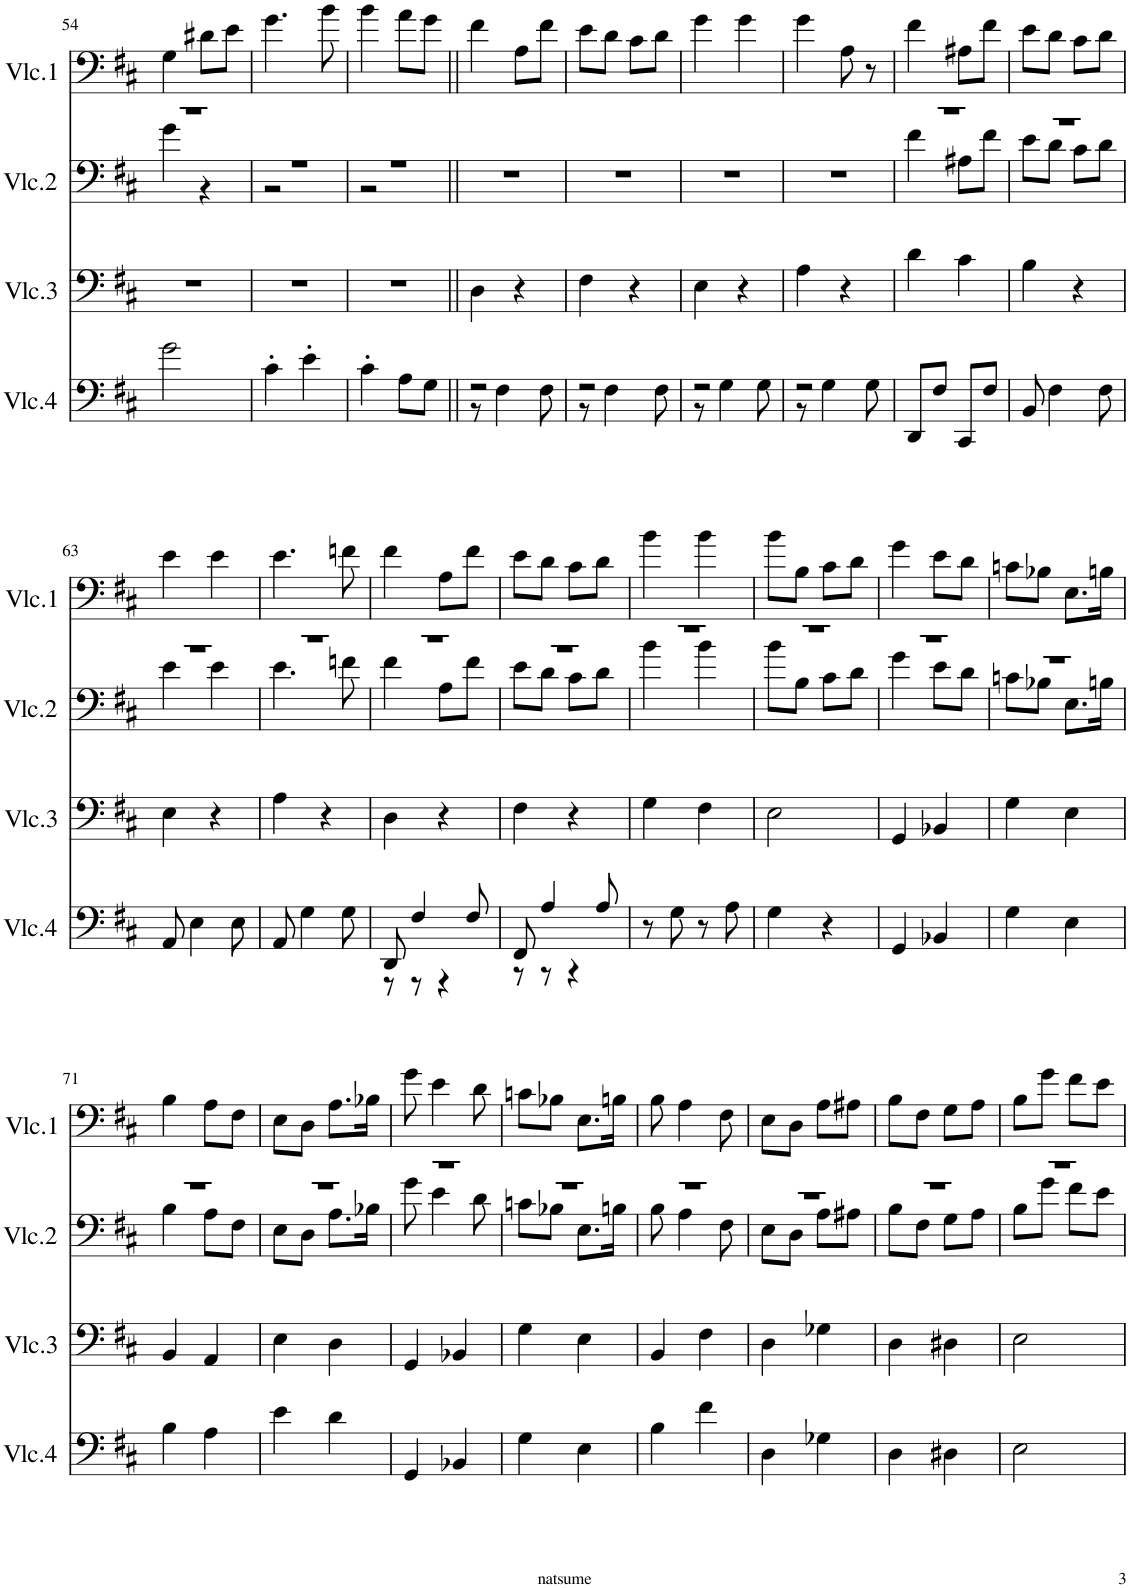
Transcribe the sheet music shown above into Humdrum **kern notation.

**kern	**kern	**kern	**kern
*part4	*part3	*part2	*part1
*staff4	*staff3	*staff2	*staff1
*I"Violoncello4	*I"Violoncello3	*I"Violoncello2	*I"Violoncello1
*I'Vlc.4	*I'Vlc.3	*I'Vlc.2	*I'Vlc.1
!!LO:PB:g=z
*clefF4	*clefF4	*clefF4	*clefF4
*k[f#c#]	*k[f#c#]	*k[f#c#]	*k[f#c#]
*M2/4	*M2/4	*M2/4	*M2/4
=54	=54	=54	=54
*	*	*^	*
2g\	2r	2r	4g\	4G\
.	.	.	4r	8d#X\L
.	.	.	.	8e\J
=55	=55	=55	=55	=55
4c#'\	2r	2r	2r	4.g\
4e'\	.	.	.	.
.	.	.	.	8b\
=56	=56	=56	=56	=56
4c#'\	2r	2r	2r	4b\
8A\L	.	.	.	8a\L
8G\J	.	.	.	8g\J
*	*	*v	*v	*
=57||	=57||	=57||	=57||
*^	*	*	*
2r	8r	4D\	2r	4f#\
.	4F#\	.	.	.
.	.	4r	.	8A\L
.	8F#\	.	.	8f#\J
=58	=58	=58	=58	=58
2r	8r	4F#\	2r	8e\L
.	4F#\	.	.	8d\J
.	.	4r	.	8c#\L
.	8F#\	.	.	8d\J
=59	=59	=59	=59	=59
2r	8r	4E\	2r	4g\
.	4G\	.	.	.
.	.	4r	.	4g\
.	8G\	.	.	.
=60	=60	=60	=60	=60
2r	8r	4A\	2r	4g\
.	4G\	.	.	.
.	.	4r	.	8A\
.	8G\	.	.	8r
*v	*v	*	*	*
=61	=61	=61	=61
*	*	*^	*
8DD/L	4d\	2r	4f#\	4f#\
8F#/J	.	.	.	.
8CC#/L	4c#\	.	8A#X\L	8A#X\L
8F#/J	.	.	8f#\J	8f#\J
=62	=62	=62	=62	=62
8BB/	4B\	2r	8e\L	8e\L
4F#\	.	.	8d\J	8d\J
.	4r	.	8c#\L	8c#\L
8F#\	.	.	8d\J	8d\J
!!LO:LB:g=z
=63	=63	=63	=63	=63
8AA/	4E\	2r	4e\	4e\
4E\	.	.	.	.
.	4r	.	4e\	4e\
8E\	.	.	.	.
=64	=64	=64	=64	=64
8AA/	4A\	2r	4.e\	4.e\
4G\	.	.	.	.
.	4r	.	.	.
8G\	.	.	8fn\	8fn\
=65	=65	=65	=65	=65
*^	*	*	*	*
8DD/	8r	4D\	2r	4f#\	4f#\
4F#/	8r	.	.	.	.
.	4r	4r	.	8A\L	8A\L
8F#/	.	.	.	8f#\J	8f#\J
=66	=66	=66	=66	=66	=66
8FF#/	8r	4F#\	2r	8e\L	8e\L
4A/	8r	.	.	8d\J	8d\J
.	4r	4r	.	8c#\L	8c#\L
8A/	.	.	.	8d\J	8d\J
*v	*v	*	*	*	*
=67	=67	=67	=67	=67
8r	4G\	2r	4b\	4b\
8G\	.	.	.	.
8r	4F#\	.	4b\	4b\
8A\	.	.	.	.
=68	=68	=68	=68	=68
4G\	2E\	2r	8b\L	8b\L
.	.	.	8B\J	8B\J
4r	.	.	8c#\L	8c#\L
.	.	.	8d\J	8d\J
=69	=69	=69	=69	=69
4GG/	4GG/	2r	4g\	4g\
4BB-X/	4BB-X/	.	8e\L	8e\L
.	.	.	8d\J	8d\J
=70	=70	=70	=70	=70
4G\	4G\	2r	8cn\L	8cn\L
.	.	.	8B-X\J	8B-X\J
4E\	4E\	.	8.E\L	8.E\L
.	.	.	16Bn\Jk	16Bn\Jk
!!LO:LB:g=z
=71	=71	=71	=71	=71
4B\	4BB/	2r	4B\	4B\
4A\	4AA/	.	8A\L	8A\L
.	.	.	8F#\J	8F#\J
=72	=72	=72	=72	=72
4e\	4E\	2r	8E\L	8E\L
.	.	.	8D\J	8D\J
4d\	4D\	.	8.A\L	8.A\L
.	.	.	16B-X\Jk	16B-X\Jk
=73	=73	=73	=73	=73
4GG/	4GG/	2r	8g\	8g\
.	.	.	4e\	4e\
4BB-X/	4BB-X/	.	.	.
.	.	.	8d\	8d\
=74	=74	=74	=74	=74
4G\	4G\	2r	8cn\L	8cn\L
.	.	.	8B-X\J	8B-X\J
4E\	4E\	.	8.E\L	8.E\L
.	.	.	16Bn\Jk	16Bn\Jk
=75	=75	=75	=75	=75
4B\	4BB/	2r	8B\	8B\
.	.	.	4A\	4A\
4f#\	4F#\	.	.	.
.	.	.	8F#\	8F#\
=76	=76	=76	=76	=76
4D\	4D\	2r	8E\L	8E\L
.	.	.	8D\J	8D\J
4G-X\	4G-X\	.	8A\L	8A\L
.	.	.	8A#X\J	8A#X\J
=77	=77	=77	=77	=77
4D\	4D\	2r	8B\L	8B\L
.	.	.	8F#\J	8F#\J
4D#X\	4D#X\	.	8G\L	8G\L
.	.	.	8A\J	8A\J
=78	=78	=78	=78	=78
2E\	2E\	2r	8B\L	8B\L
.	.	.	8g\J	8g\J
.	.	.	8f#\L	8f#\L
.	.	.	8e\J	8e\J
*	*	*v	*v	*
=	=	=	=
*-	*-	*-	*-
